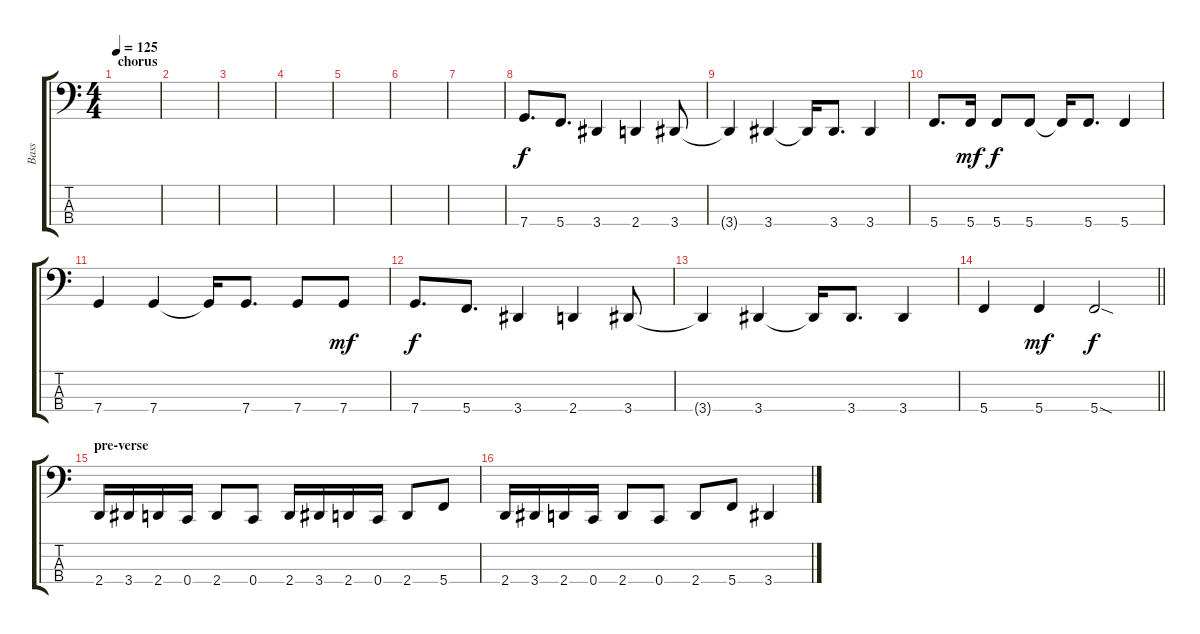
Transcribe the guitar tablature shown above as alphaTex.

\track ("Bass" "Bass") {instrument electricbassfinger}
\staff {score tabs}
\tuning (F2 C2 G1 C1) {hide}
\ts (4 4)
\section ("" "chorus")
\tempo 125
\clef f4
\ks c
|
|
|
|
|
|
|
7.4.8{d} 5.4.8{d} 3.4.4 2.4.4 3.4.8 |
3.4{t}.4 3.4.4 3.4{t}.16 3.4.8{d} 3.4.4 |
5.4.8{d} 5.4.16{dy mf} 5.4.8{dy f} 5.4.8 5.4{t}.16 5.4.8{d} 5.4.4 |
7.4.4 7.4.4 7.4{t}.16 7.4.8{d} 7.4.8 7.4.8{dy mf} |
7.4.8{d dy f} 5.4.8{d} 3.4.4 2.4.4 3.4.8 |
3.4{t}.4 3.4.4 3.4{t}.16 3.4.8{d} 3.4.4 |
\barLineRight lightlight
5.4.4 5.4.4{dy mf} 5.4{sod}.2{dy f} |
\section ("" "pre-verse")
2.4.16 3.4.16 2.4.16 0.4.16 2.4.8 0.4.8 2.4.16 3.4.16 2.4.16 0.4.16 2.4.8 5.4.8 |
2.4.16 3.4.16 2.4.16 0.4.16 2.4.8 0.4.8 2.4.8 5.4.8 3.4.4
